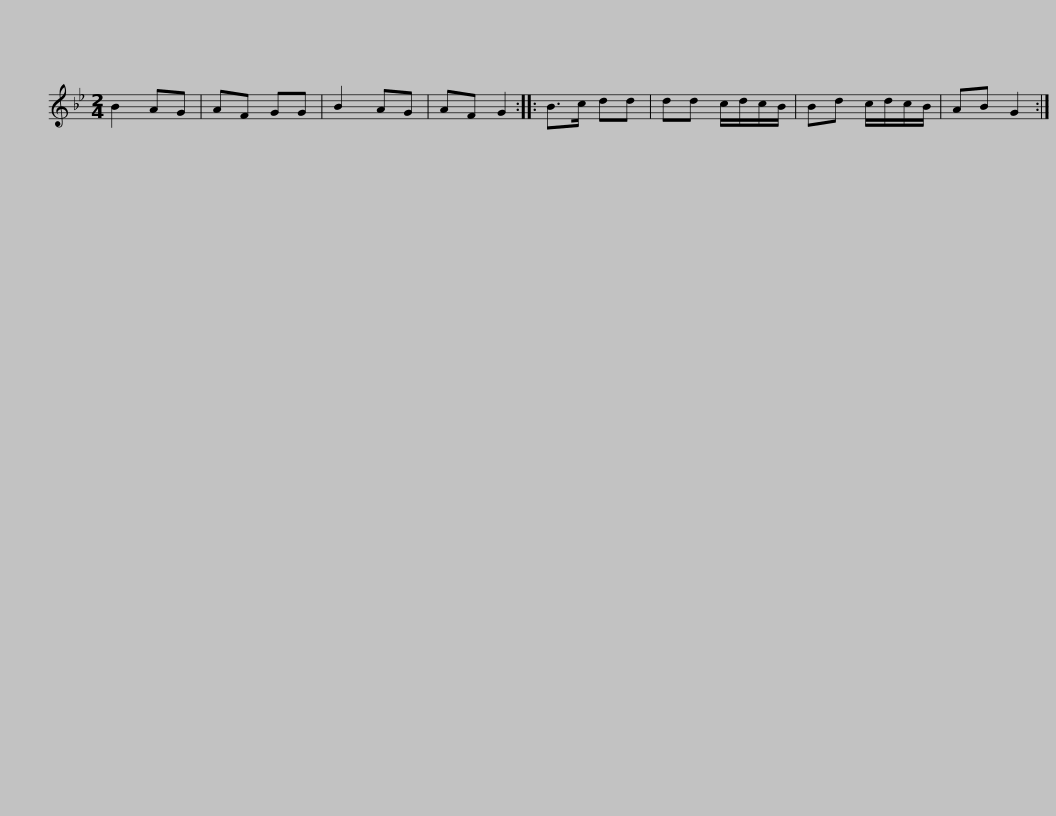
X:1
L:1/8
M:2/4
I:linebreak $
K:Gmin
V:1 treble
V:1
 B2 AG | AF GG | B2 AG | AF G2 :: B>c dd | %5
 dd c/d/c/B/ | Bd c/d/c/B/ | AB G2 :| %8
